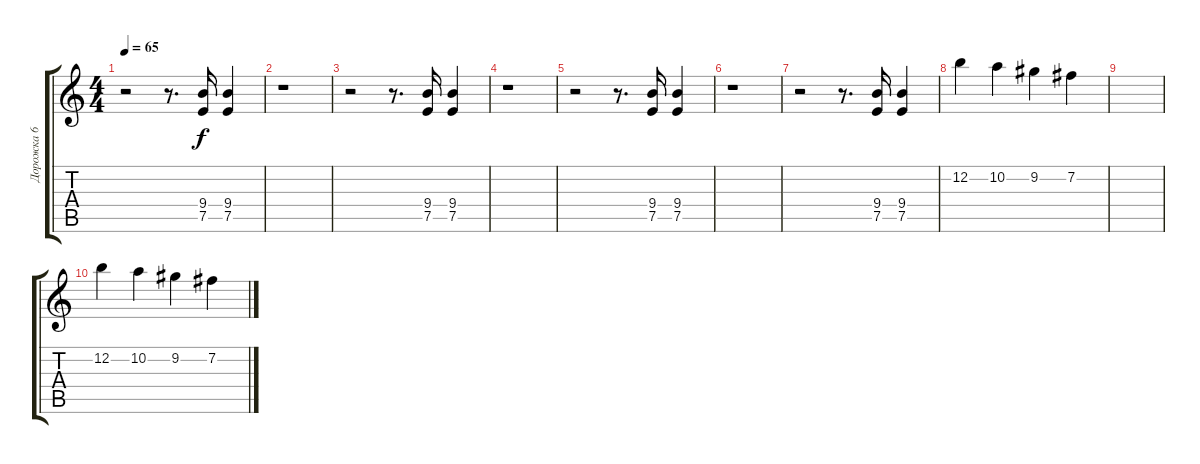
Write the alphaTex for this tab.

\track ("Дорожка 6" "Дорожка 6") {instrument overdrivenguitar}
\staff {score tabs}
\tuning (E4 B3 G3 D3 A2 E2) {hide}
\ts (4 4)
\tempo 65
\clef g2
\ks c
r.2{dy f} r.8{d} (9.4 7.5).16 (9.4 7.5).4 |
r.1{instrument distortionguitar} |
r.2 r.8{d} (9.4 7.5).16 (9.4 7.5).4 |
r.1{instrument distortionguitar} |
r.2 r.8{d} (9.4 7.5).16 (9.4 7.5).4 |
r.1{instrument distortionguitar} |
r.2 r.8{d} (9.4 7.5).16 (9.4 7.5).4 |
12.2.4 10.2.4 9.2.4 7.2.4 |
|
12.2.4 10.2.4 9.2.4 7.2.4
